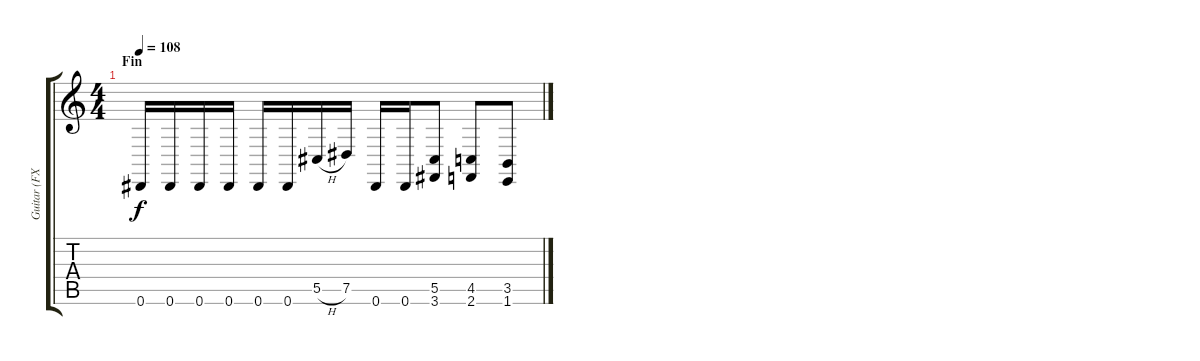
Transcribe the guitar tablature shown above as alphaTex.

\track ("Guitar (FX)" "Guitar (FX") {instrument cello}
\staff {score tabs}
\tuning (Eb4 Bb3 Gb3 Db3 Ab2 Eb2) {hide}
\ts (4 4)
\section ("" "Fin")
\tempo 108
\clef g2
\ks c
0.6.16{dy f} 0.6.16 0.6.16 0.6.16 0.6.16 0.6.16 5.5{h}.16 7.5.16 0.6.16 0.6.16 (5.5 3.6).8 (4.5 2.6).8 (3.5 1.6).8
